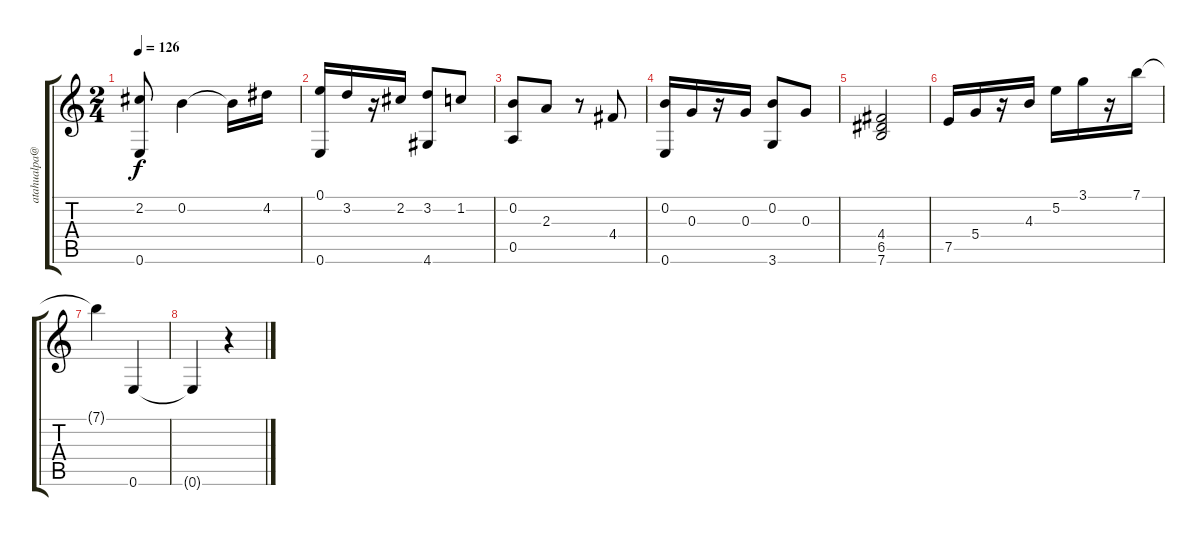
\track ("" "atahualpa@") {instrument acousticguitarnylon}
\staff {score tabs}
\tuning (E4 B3 G3 D3 A2 E2) {hide}
\ts (2 4)
\tempo 126
\clef g2
\ks c
(2.2 0.6).8{dy f} 0.2.4 0.2{t}.16 4.2.16 |
(0.1 0.6).16 3.2.16 r.16 2.2.16 (3.2 4.6).8 1.2.8 |
(0.2 0.5).8 2.3.8 r.8 4.4.8 |
(0.2 0.6).16 0.3.16 r.16 0.3.16 (0.2 3.6).8 0.3.8 |
(4.4 6.5 7.6).2 |
7.5.16 5.4.16 r.16 4.3.16 5.2.16 3.1.16 r.16 7.1.16 |
7.1{t}.4 0.6.4 |
0.6{t}.4 r.4
